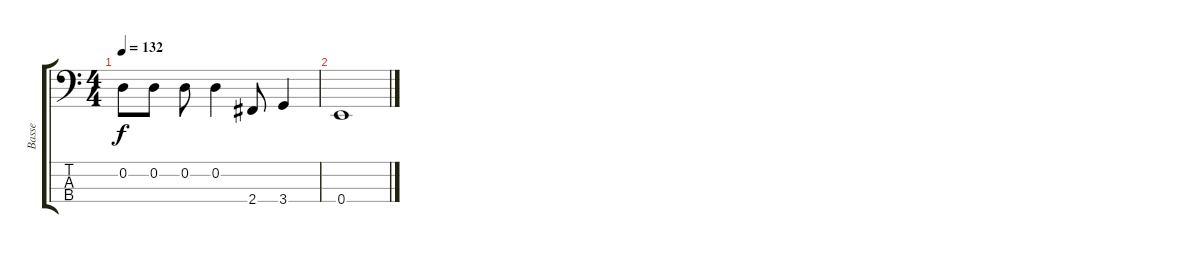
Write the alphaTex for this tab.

\track ("Basse" "Basse") {instrument electricbasspick}
\staff {score tabs}
\tuning (G2 D2 A1 E1) {hide}
\ts (4 4)
\tempo 132
\clef f4
\ks c
0.2{t}.8{dy f} 0.2.8 0.2.8 0.2.4 2.4.8 3.4.4 |
0.4.1
